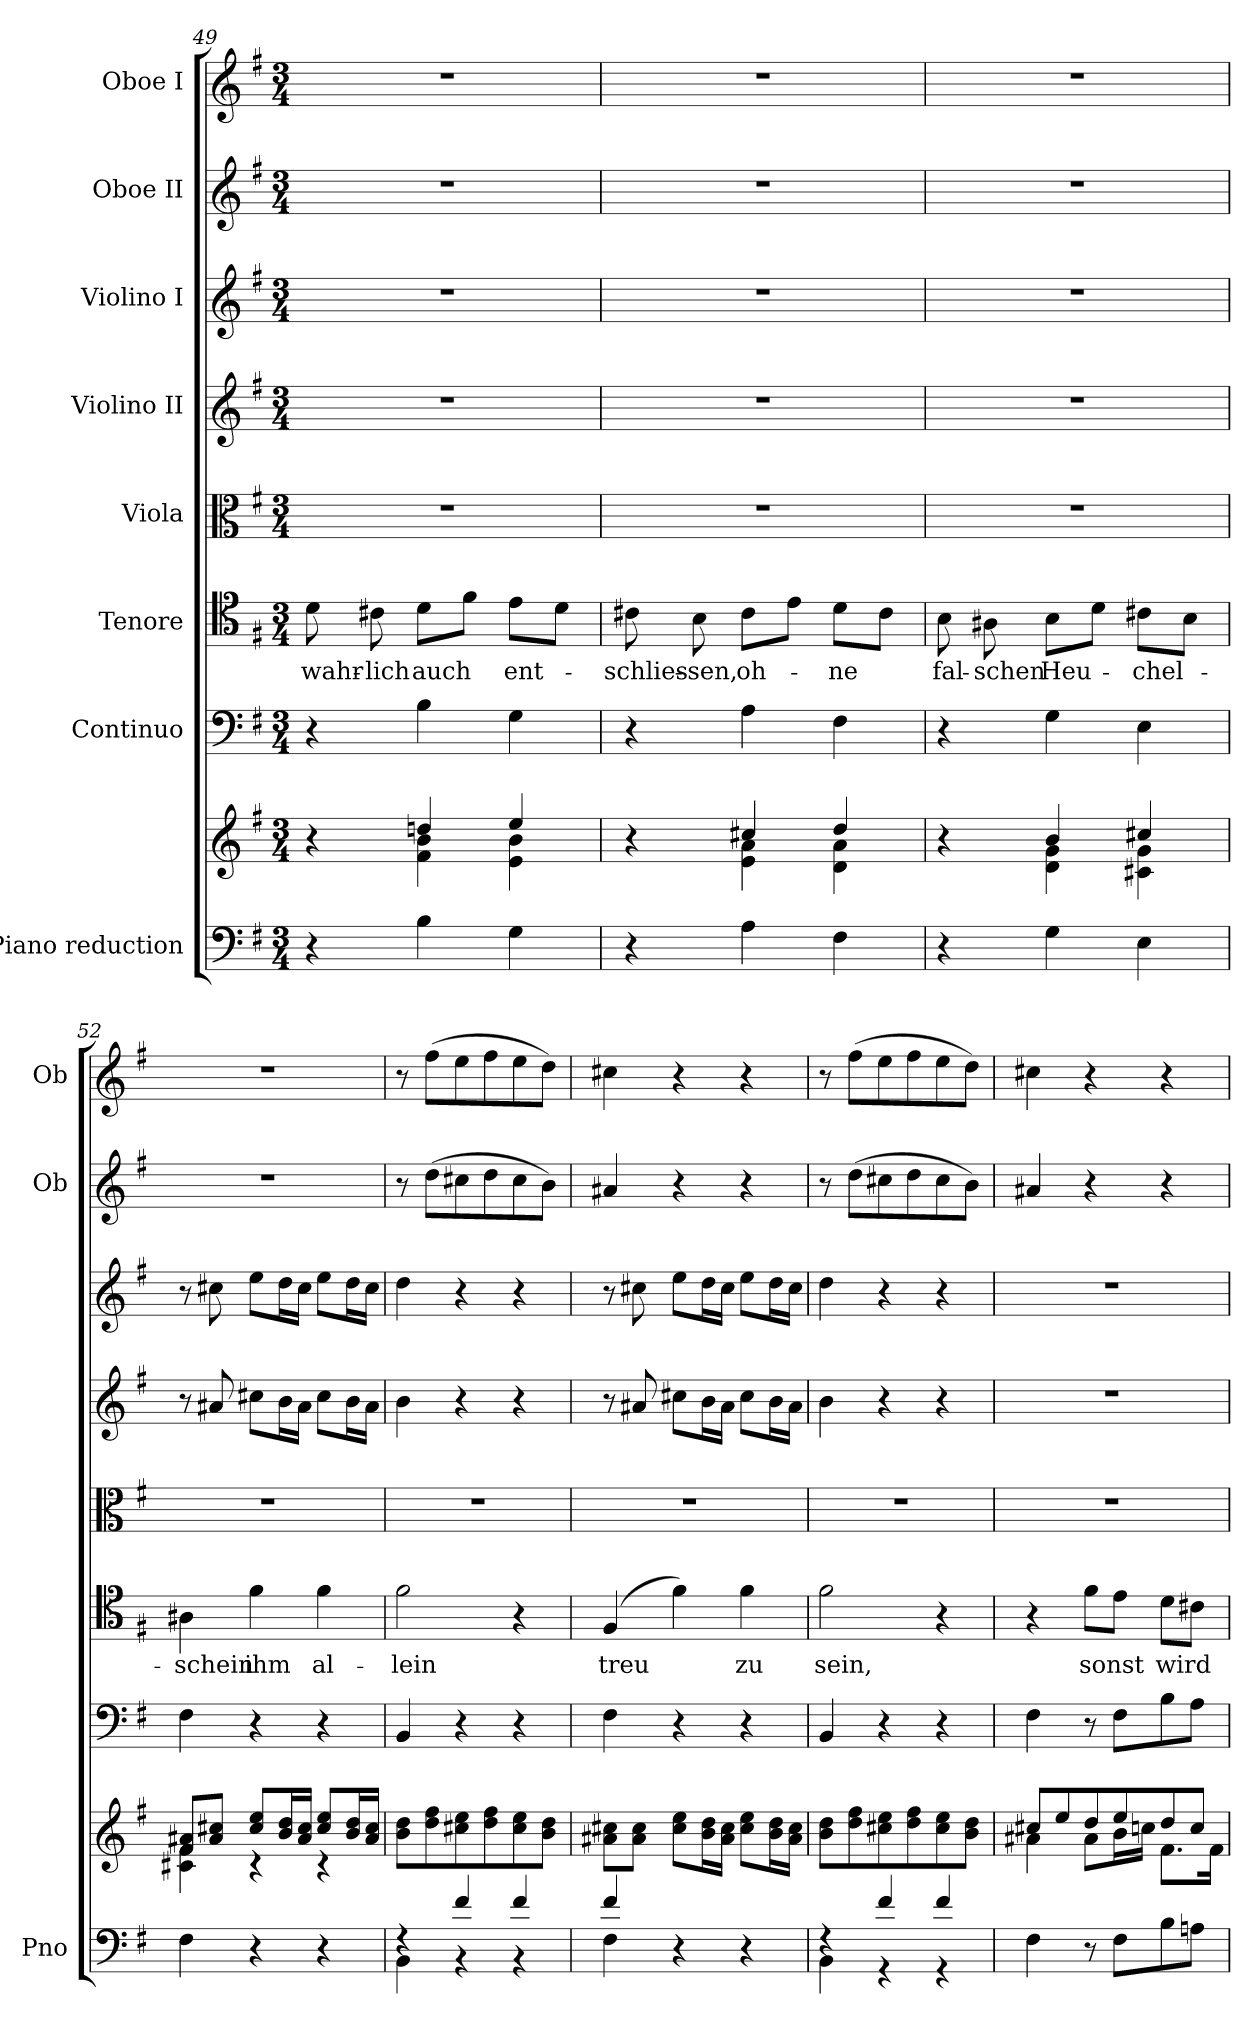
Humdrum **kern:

**kern	**kern	**kern	**kern	**text	**kern	**kern	**kern	**kern	**kern
*part8	*part8	*part7	*part6	*part6	*part5	*part4	*part3	*part2	*part1
*staff9	*staff8	*staff7	*staff6	*staff6	*staff5	*staff4	*staff3	*staff2	*staff1
*I"Piano reduction	*	*I"Continuo	*I"Tenore	*	*I"Viola	*I"Violino II	*I"Violino I	*I"Oboe II	*I"Oboe I
*I'Pno	*	*	*	*	*	*	*	*I'Ob	*I'Ob
!!LO:PB:g=z
*clefF4	*clefG2	*clefF4	*clefC4	*	*clefC3	*clefG2	*clefG2	*clefG2	*clefG2
*k[f#]	*k[f#]	*k[f#]	*k[f#]	*	*k[f#]	*k[f#]	*k[f#]	*k[f#]	*k[f#]
*M3/4	*M3/4	*M3/4	*M3/4	*	*M3/4	*M3/4	*M3/4	*M3/4	*M3/4
=49	=49	=49	=49	=49	=49	=49	=49	=49	=49
*	*^	*	*	*	*	*	*	*	*
!	!	!	!	!	!LO:LY:b	!	!	!	!	!
4r	4r	4ryy	4r	8d\	wahr-	2.r	2.r	2.r	2.r	2.r
!	!	!	!	!	!LO:LY:b	!	!	!	!	!
.	.	.	.	8c#X\	-lich	.	.	.	.	.
!	!	!	!	!	!LO:LY:b	!	!	!	!	!
4B\	4ddn/	4f#\ 4b\	4B\	8d\L	auch	.	.	.	.	.
.	.	.	.	8f#\J	.	.	.	.	.	.
!	!	!	!	!	!LO:LY:b	!	!	!	!	!
4G\	4ee/	4e\ 4b\	4G\	8e\L	ent-	.	.	.	.	.
.	.	.	.	8d\J	.	.	.	.	.	.
=50	=50	=50	=50	=50	=50	=50	=50	=50	=50	=50
!	!	!	!	!	!LO:LY:b	!	!	!	!	!
4r	4r	4ryy	4r	8c#X\	-schlies-	2.r	2.r	2.r	2.r	2.r
!	!	!	!	!	!LO:LY:b	!	!	!	!	!
.	.	.	.	8B\	-sen,	.	.	.	.	.
!	!	!	!	!	!LO:LY:b	!	!	!	!	!
4A\	4cc#X/	4e\ 4a\	4A\	8c#\L	oh-	.	.	.	.	.
.	.	.	.	8e\J	.	.	.	.	.	.
!	!	!	!	!	!LO:LY:b	!	!	!	!	!
4F#\	4dd/	4d\ 4a\	4F#\	8d\L	-ne	.	.	.	.	.
.	.	.	.	8c#\J	.	.	.	.	.	.
=51	=51	=51	=51	=51	=51	=51	=51	=51	=51	=51
!	!	!	!	!	!LO:LY:b	!	!	!	!	!
4r	4r	4ryy	4r	8B\	fal-	2.r	2.r	2.r	2.r	2.r
!	!	!	!	!	!LO:LY:b	!	!	!	!	!
.	.	.	.	8A#X\	-schen	.	.	.	.	.
!	!	!	!	!	!LO:LY:b	!	!	!	!	!
4G\	4b/	4d\ 4g\	4G\	8B\L	Heu-	.	.	.	.	.
.	.	.	.	8d\J	.	.	.	.	.	.
!	!	!	!	!	!LO:LY:b	!	!	!	!	!
4E\	4cc#X/	4c#X\ 4g\	4E\	8c#X\L	-chel-	.	.	.	.	.
.	.	.	.	8B\J	.	.	.	.	.	.
=52	=52	=52	=52	=52	=52	=52	=52	=52	=52	=52
!	!	!	!	!	!LO:LY:b	!	!	!	!	!
4F#\	8f#/ 8a#X/L	4c#X\ 4f#\	4F#\	4A#X\	-schein	2.r	8r	8r	2.r	2.r
.	8a#/ 8cc#X/J	.	.	.	.	.	8a#X/	8cc#X\	.	.
!	!	!	!	!	!LO:LY:b	!	!	!	!	!
4r	8cc#/ 8ee/L	4r	4r	4f#\	ihm	.	8cc#X\L	8ee\L	.	.
.	16b/ 16dd/L	.	.	.	.	.	16b\L	16dd\L	.	.
.	16a#/ 16cc#/JJ	.	.	.	.	.	16a#\JJ	16cc#\JJ	.	.
!	!	!	!	!	!LO:LY:b	!	!	!	!	!
4r	8cc#/ 8ee/L	4r	4r	4f#\	al-	.	8cc#\L	8ee\L	.	.
.	16b/ 16dd/L	.	.	.	.	.	16b\L	16dd\L	.	.
.	16a#/ 16cc#/JJ	.	.	.	.	.	16a#\JJ	16cc#\JJ	.	.
*	*v	*v	*	*	*	*	*	*	*	*
=53	=53	=53	=53	=53	=53	=53	=53	=53	=53
*^	*	*	*	*	*	*	*	*	*
!	!	!	!	!	!LO:LY:b	!	!	!	!	!
4rF	4BB\	8b\ 8dd\L	4BB/	2f#\	-lein	2.r	4b\	4dd\	8r	8r
.	.	8dd\ 8ff#\	.	.	.	.	.	.	(>8dd\L	(>8ff#\L
4f#/	4r	8cc#X\ 8ee\	4r	.	.	.	4r	4r	8cc#X\	8ee\
.	.	8dd\ 8ff#\	.	.	.	.	.	.	8dd\	8ff#\
4f#/	4r	8cc#\ 8ee\	4r	4r	.	.	4r	4r	8cc#\	8ee\
.	.	8b\ 8dd\J	.	.	.	.	.	.	8b\J)	8dd\J)
=54	=54	=54	=54	=54	=54	=54	=54	=54	=54	=54
!	!	!	!	!	!LO:LY:b	!	!	!	!	!
4f#/	4F#\	8a#X\ 8cc#X\L	4F#\	(>4F#/	treu	2.r	8r	8r	4a#X/	4cc#X\
.	.	8a#\ 8cc#\J	.	.	.	.	8a#X/	8cc#X\	.	.
4r	4ryy	8cc#\ 8ee\L	4r	4f#\)	.	.	8cc#X\L	8ee\L	4r	4r
.	.	16b\ 16dd\L	.	.	.	.	16b\L	16dd\L	.	.
.	.	16a#\ 16cc#\JJ	.	.	.	.	16a#\JJ	16cc#\JJ	.	.
!	!	!	!	!	!LO:LY:b	!	!	!	!	!
4r	4ryy	8cc#\ 8ee\L	4r	4f#\	zu	.	8cc#\L	8ee\L	4r	4r
.	.	16b\ 16dd\L	.	.	.	.	16b\L	16dd\L	.	.
.	.	16a#\ 16cc#\JJ	.	.	.	.	16a#\JJ	16cc#\JJ	.	.
!!LO:PB:g=z
=55	=55	=55	=55	=55	=55	=55	=55	=55	=55	=55
!	!	!	!	!	!LO:LY:b	!	!	!	!	!
4rF	4BB\	8b\ 8dd\L	4BB/	2f#\	sein,	2.r	4b\	4dd\	8r	8r
.	.	8dd\ 8ff#\	.	.	.	.	.	.	(>8dd\L	(>8ff#\L
4f#/	4r	8cc#X\ 8ee\	4r	.	.	.	4r	4r	8cc#X\	8ee\
.	.	8dd\ 8ff#\	.	.	.	.	.	.	8dd\	8ff#\
4f#/	4r	8cc#\ 8ee\	4r	4r	.	.	4r	4r	8cc#\	8ee\
.	.	8b\ 8dd\J	.	.	.	.	.	.	8b\J)	8dd\J)
*v	*v	*	*	*	*	*	*	*	*	*
=56	=56	=56	=56	=56	=56	=56	=56	=56	=56
*	*^	*	*	*	*	*	*	*	*
4F#\	8cc#X/L	4a#X\	4F#\	4r	.	2.r	2.r	2.r	4a#X/	4cc#X\
.	8ee/	.	.	.	.	.	.	.	.	.
!	!	!	!	!	!LO:LY:b	!	!	!	!	!
8r	8dd/	8a#\L	8r	8f#\L	sonst	.	.	.	4r	4r
8F#\L	8ee/	16b\L	8F#\L	8e\J	.	.	.	.	.	.
.	.	16ccn\JJ	.	.	.	.	.	.	.	.
!	!	!	!	!	!LO:LY:b	!	!	!	!	!
8B\	8dd/	8.f#\L	8B\	8d\L	wird	.	.	.	4r	4r
8An\J	8cc/J	.	8A\J	8c#X\J	.	.	.	.	.	.
.	.	16f#\Jk	.	.	.	.	.	.	.	.
*	*v	*v	*	*	*	*	*	*	*	*
=	=	=	=	=	=	=	=	=	=
*-	*-	*-	*-	*-	*-	*-	*-	*-	*-
